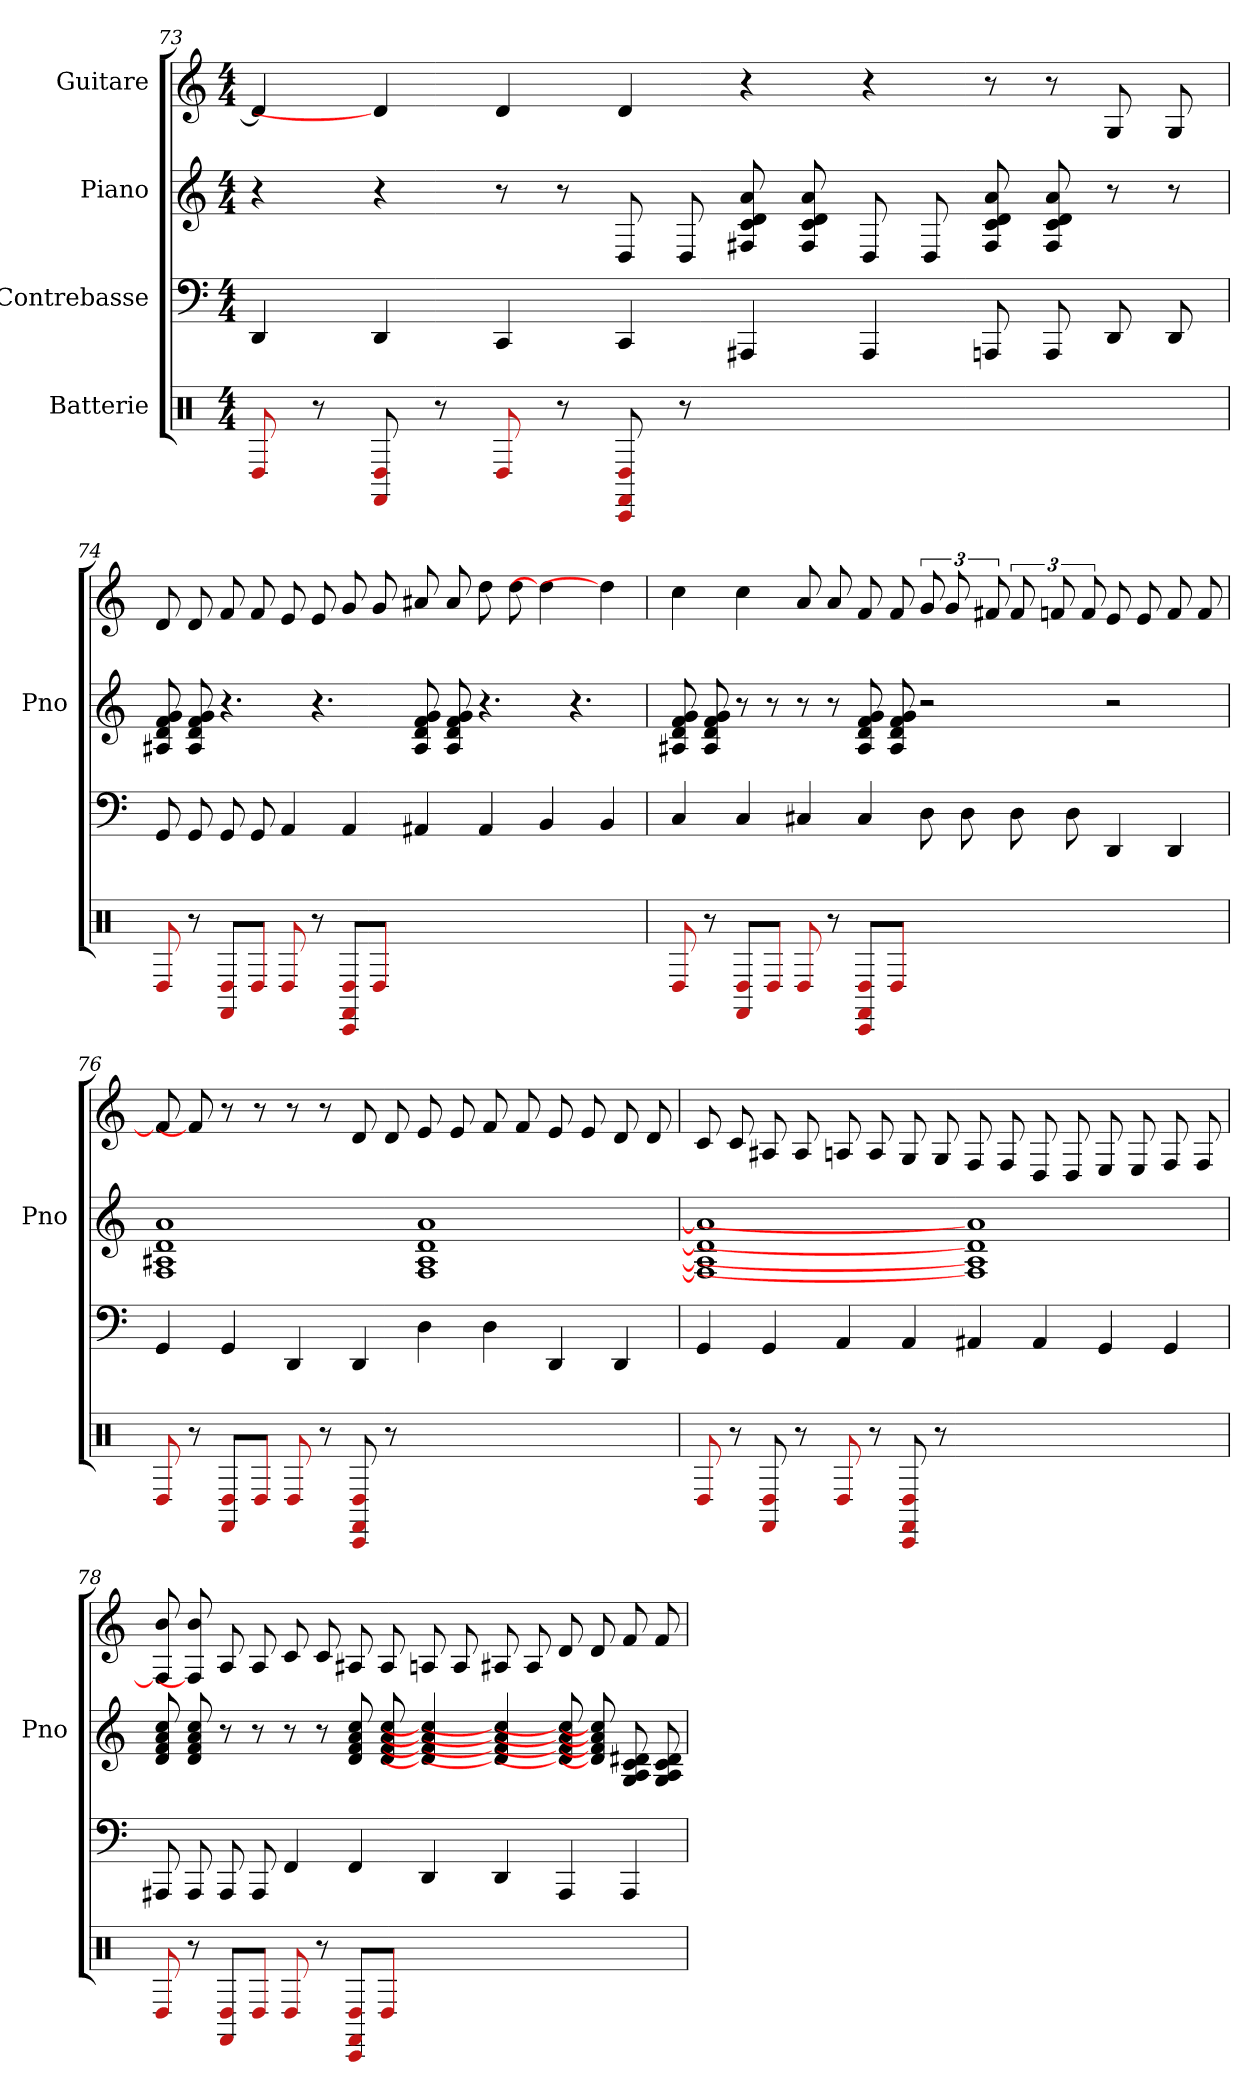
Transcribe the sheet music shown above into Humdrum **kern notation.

**kern	**kern	**kern	**kern
*part4	*part3	*part2	*part1
*staff4	*staff3	*staff2	*staff1
*I"Batterie	*I"Contrebasse	*I"Piano	*I"Guitare
*	*	*I'Pno	*
*clefX	*	*	*
*k[]	*k[]	*k[]	*k[]
*M4/4	*M4/4	*M4/4	*M4/4
=73	=73	=73	=73
8D#	4DD	4r	4d]
8r	.	.	.
8FF# 8D#	4DD	4r	4d]
8r	.	.	.
8D#	4CC	8r	4d
8r	.	8r	.
8FF# 8CC# 8D#	4CC	8D	4d
8r	.	8D	.
1ryy	4AAA#	8a 8d 8c 8F#	4r
.	.	8a 8d 8c 8F#	.
.	4AAA#	8D	4r
.	.	8D	.
.	8AAA	8a 8d 8c 8F#	8r
.	8AAA	8a 8d 8c 8F#	8r
.	8DD	8r	8G
.	8DD	8r	8G
=74	=74	=74	=74
8D#	8GG	8g 8f 8d 8A#	8d
8r	8GG	8g 8f 8d 8A#	8d
8FF#/ 8D#/L	8GG	4.r	8f
8D#/J	8GG	.	8f
8D#	4AA	.	8e
8r	.	4.r	8e
8FF#/ 8CC#/ 8D#/L	4AA	.	8g
8D#/J	.	.	8g
1ryy	4AA#	8g 8f 8d 8A#	8a#
.	.	8g 8f 8d 8A#	8a#
.	4AA#	4.r	8dd
.	.	.	8dd
.	4BB	.	4dd]
.	.	4.r	.
.	4BB	.	4dd]
=75	=75	=75	=75
8D#	4C	8g 8f 8d 8A#	4cc
8r	.	8g 8f 8d 8A#	.
8FF#/ 8D#/L	4C	8r	4cc
8D#/J	.	8r	.
8D#	4C#	8r	8a
8r	.	8r	8a
8FF#/ 8CC#/ 8D#/L	4C#	8g 8f 8d 8A#	8f
8D#/J	.	8g 8f 8d 8A#	8f
1ryy	8D	2r	12g
.	.	.	12g
.	8D	.	.
.	.	.	12f#
.	8D	.	12f#
.	.	.	12f
.	8D	.	.
.	.	.	12f
.	4DD	2r	8e
.	.	.	8e
.	4DD	.	8f
.	.	.	8f
=76	=76	=76	=76
8D#	4GG	1a 1d 1A# 1F	8f]
8r	.	.	8f]
8FF#/ 8D#/L	4GG	.	8r
8D#/J	.	.	8r
8D#	4DD	.	8r
8r	.	.	8r
8FF# 8CC# 8D#	4DD	.	8d
8r	.	.	8d
1ryy	4D	1a 1d 1A# 1F	8e
.	.	.	8e
.	4D	.	8f
.	.	.	8f
.	4DD	.	8e
.	.	.	8e
.	4DD	.	8d
.	.	.	8d
=77	=77	=77	=77
8D#	4GG	1a] 1d] 1A#] 1F]	8c
8r	.	.	8c
8FF# 8D#	4GG	.	8A#
8r	.	.	8A#
8D#	4AA	.	8A
8r	.	.	8A
8FF# 8CC# 8D#	4AA	.	8G
8r	.	.	8G
1ryy	4AA#	1a] 1d] 1A#] 1F]	8F
.	.	.	8F
.	4AA#	.	8D
.	.	.	8D
.	4GG	.	8E
.	.	.	8E
.	4GG	.	8F
.	.	.	8F
=78	=78	=78	=78
8D#	8AAA#	8cc 8a 8f 8d	8b 8F]
8r	8AAA#	8cc 8a 8f 8d	8b 8F]
8FF#/ 8D#/L	8AAA#	8r	8A
8D#/J	8AAA#	8r	8A
8D#	4FF	8r	8c
8r	.	8r	8c
8FF#/ 8CC#/ 8D#/L	4FF	8cc 8a 8f 8d	8A#
8D#/J	.	8cc 8a 8f 8d	8A#
1ryy	4DD	4cc] 4a] 4f] 4d]	8A
.	.	.	8A
.	4DD	4cc] 4a] 4f] 4d]	8A#
.	.	.	8A#
.	4AAA#	8cc] 8a] 8f] 8d]	8d
.	.	8cc] 8a] 8f] 8d]	8d
.	4AAA#	8G 8d# 8c 8A	8f
.	.	8G 8d# 8c 8A	8f
=	=	=	=
*-	*-	*-	*-
